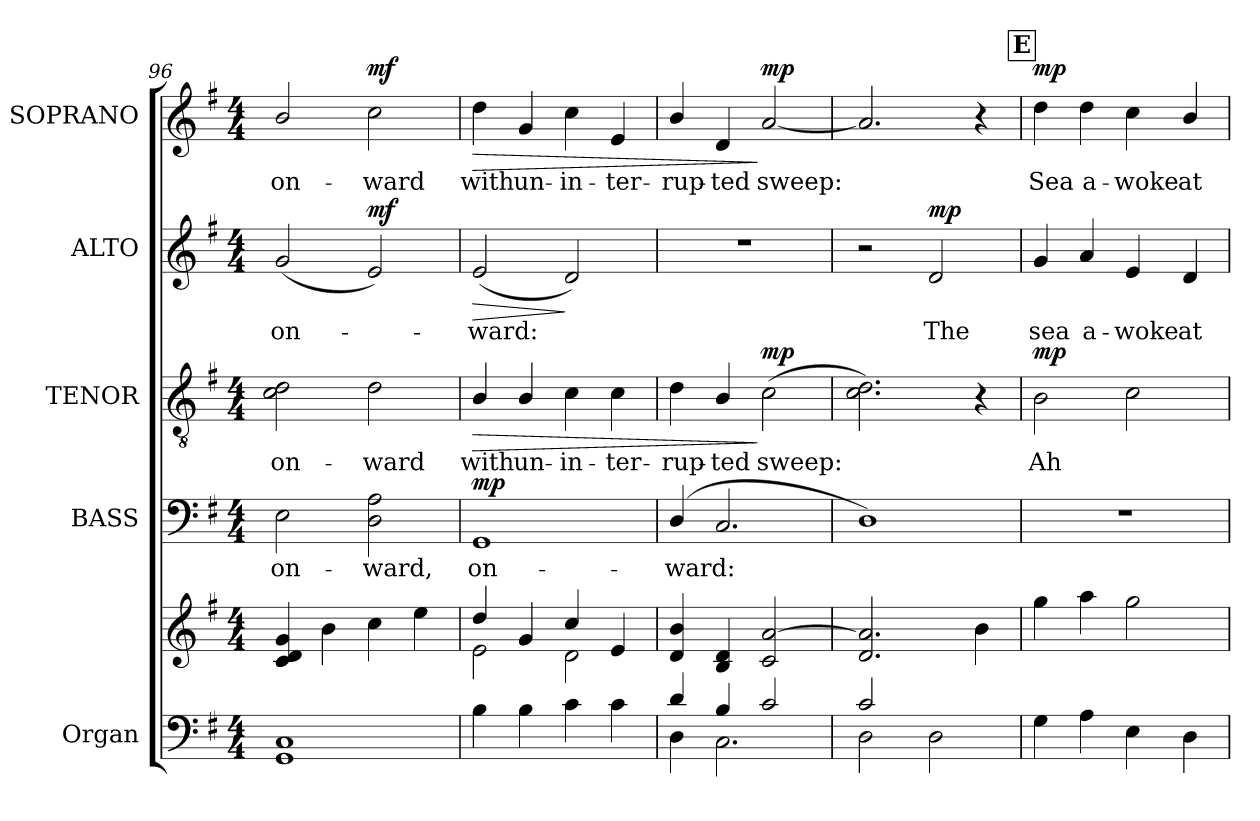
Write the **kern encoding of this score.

**kern	**kern	**kern	**text	**dynam	**kern	**text	**dynam	**kern	**text	**dynam	**kern	**text	**dynam
*part5	*part5	*part4	*part4	*part4	*part3	*part3	*part3	*part2	*part2	*part2	*part1	*part1	*part1
*staff6	*staff5	*staff4	*staff4	*staff4	*staff3	*staff3	*staff3	*staff2	*staff2	*staff2	*staff1	*staff1	*staff1
*I"Organ	*	*I"BASS	*	*	*I"TENOR	*	*	*I"ALTO	*	*	*I"SOPRANO	*	*
*I'Org.	*	*I'B.	*	*	*I'T.	*	*	*I'A.	*	*	*I'S.	*	*
*clefF4	*clefG2	*clefF4	*	*	*clefGv2	*	*	*clefG2	*	*	*clefG2	*	*
*	*	*	*	*	*ITrd7c12	*	*	*	*	*	*	*	*
*k[f#]	*k[f#]	*k[f#]	*	*	*k[f#]	*	*	*k[f#]	*	*	*k[f#]	*	*
*G:	*G:	*G:	*	*	*G:	*	*	*G:	*	*	*G:	*	*
*M4/4	*M4/4	*M4/4	*	*	*M4/4	*	*	*M4/4	*	*	*M4/4	*	*
=96	=96	=96	=96	=96	=96	=96	=96	=96	=96	=96	=96	=96	=96
!	!	!	!LO:LY:b:color=#000000	!	!	!	!	!	!	!	!	!	!
!	!	!	!	!	!	!LO:LY:b:color=#000000	!	!	!	!	!	!	!
!	!	!	!	!	!	!	!	!	!LO:LY:b:color=#000000	!	!	!	!
!	!	!	!	!	!	!	!	!	!	!	!	!LO:LY:b:color=#000000	!
1GGi 1Ci	4ci/ 4di 4gi	2Ei\	on-	.	2Ci\ 2Di	on-	.	(2gi/	on-	.	2bi/	on-	.
.	4bi\	.	.	.	.	.	.	.	.	.	.	.	.
!	!	!	!LO:LY:b:color=#000000	!	!	!	!	!	!	!	!	!	!
!	!	!	!	!	!	!LO:LY:b:color=#000000	!	!	!	!	!	!	!
!	!	!	!	!	!	!	!	!	!	!	!	!LO:LY:b:color=#000000	!
.	4cci\	2Di\ 2Ai	-ward,	.	2Di\	-ward	.	2ei/)	.	mf	2cci\	-ward	mf
.	4eei\	.	.	.	.	.	.	.	.	.	.	.	.
!!LO:PB:g=z
=97	=97	=97	=97	=97	=97	=97	=97	=97	=97	=97	=97	=97	=97
*^	*^	*	*	*	*	*	*	*	*	*	*	*	*
!	!	!	!	!	!LO:LY:b:color=#000000	!	!	!	!	!	!	!	!	!	!
!	!	!	!	!	!	!	!	!LO:LY:b:color=#000000	!LO:HP:b	!	!	!	!	!	!
!	!	!	!	!	!	!	!	!	!	!	!LO:LY:b:color=#000000	!LO:HP:b	!	!	!
!	!	!	!	!	!	!	!	!	!	!	!	!	!	!LO:LY:b:color=#000000	!LO:HP:b
4Bi\	1ryy	4ddi/	2ei\	1GGi	on-	mp	4BBi/	with	>	(2ei/	-ward:	>	4ddi\	with	>
!	!	!	!	!	!	!	!	!LO:LY:b:color=#000000	!	!	!	!	!	!	!
!	!	!	!	!	!	!	!	!	!	!	!	!	!	!LO:LY:b:color=#000000	!
4Bi\	.	4gi/	.	.	.	.	4BBi/	un-	.	.	.	.	4gi/	un-	.
!	!	!	!	!	!	!	!	!LO:LY:b:color=#000000	!	!	!	!	!	!	!
!	!	!	!	!	!	!	!	!	!	!	!	!	!	!LO:LY:b:color=#000000	!
4ci\	.	4cci/	2di\	.	.	.	4Ci\	-in-	.	2di/)	.	]	4cci\	-in-	.
!	!	!	!	!	!	!	!	!LO:LY:b:color=#000000	!	!	!	!	!	!	!
!	!	!	!	!	!	!	!	!	!	!	!	!	!	!LO:LY:b:color=#000000	!
4ci\	.	4ei/	.	.	.	.	4Ci\	-ter-	.	.	.	.	4ei/	-ter-	.
=98	=98	=98	=98	=98	=98	=98	=98	=98	=98	=98	=98	=98	=98	=98	=98
!	!	!	!	!	!LO:LY:b:color=#000000	!	!	!	!	!	!	!	!	!	!
!	!	!	!	!	!	!	!	!LO:LY:b:color=#000000	!	!	!	!	!	!	!
!	!	!	!	!	!	!	!	!	!	!	!	!	!	!LO:LY:b:color=#000000	!
4di/	4Di\	4di/ 4bi	1ryy	(4Di/	-ward:	.	4Di\	-rup-	.	1r	.	.	4bi/	-rup-	.
!	!	!	!	!	!	!	!	!LO:LY:b:color=#000000	!	!	!	!	!	!	!
!	!	!	!	!	!	!	!	!	!	!	!	!	!	!LO:LY:b:color=#000000	!
4Bi/	2.Ci\	4Bi/ 4di	.	2.Ci/	.	.	4BBi/	-ted	.	.	.	.	4di/	-ted	.
!	!	!	!	!	!	!	!	!LO:LY:b:color=#000000	!	!	!	!	!	!	!
!	!	!	!	!	!	!	!	!	!	!	!	!	!	!LO:LY:b:color=#000000	!
2ci/	.	2ci/ [2ai	.	.	.	.	(2Ci\	sweep:	] mp	.	.	.	[2ai/	sweep:	] mp
=99	=99	=99	=99	=99	=99	=99	=99	=99	=99	=99	=99	=99	=99	=99	=99
2ci/	2Di\	2.di/ 2.ai]	2ryy	1Di)	.	.	2.Ci\ 2.Di)	.	.	2r	.	.	2.ai/]	.	.
!	!	!	!	!	!	!	!	!	!	!	!LO:LY:b:color=#000000	!	!	!	!
2ryy	2Di\	.	2ryy	.	.	.	.	.	.	2di/	The	mp	.	.	.
.	.	4bi\	.	.	.	.	4r	.	.	.	.	.	4r	.	.
*v	*v	*	*	*	*	*	*	*	*	*	*	*	*	*	*
*	*v	*v	*	*	*	*	*	*	*	*	*	*	*	*
!!LO:REH:place=s1:B:color=#000000:enc=box:fs=19.1405:t=E
=100	=100	=100	=100	=100	=100	=100	=100	=100	=100	=100	=100	=100	=100
!	!	!	!	!	!	!LO:LY:b:color=#000000	!	!	!	!	!	!	!
!	!	!	!	!	!	!	!	!	!LO:LY:b:color=#000000	!	!	!	!
!	!	!	!	!	!	!	!	!	!	!	!	!LO:LY:b:color=#000000	!
4Gi\	4ggi\	1r	.	.	2BBi\	Ah	mp	4gi/	sea	.	4ddi\	Sea	mp
!	!	!	!	!	!	!	!	!	!LO:LY:b:color=#000000	!	!	!	!
!	!	!	!	!	!	!	!	!	!	!	!	!LO:LY:b:color=#000000	!
4Ai\	4aai\	.	.	.	.	.	.	4ai/	a-	.	4ddi\	a-	.
!	!	!	!	!	!	!	!	!	!LO:LY:b:color=#000000	!	!	!	!
!	!	!	!	!	!	!	!	!	!	!	!	!LO:LY:b:color=#000000	!
4Ei\	2ggi\	.	.	.	2Ci\	.	.	4ei/	-woke	.	4cci\	-woke	.
!	!	!	!	!	!	!	!	!	!LO:LY:b:color=#000000	!	!	!	!
!	!	!	!	!	!	!	!	!	!	!	!	!LO:LY:b:color=#000000	!
4Di\	.	.	.	.	.	.	.	4di/	at	.	4bi/	at	.
=	=	=	=	=	=	=	=	=	=	=	=	=	=
*-	*-	*-	*-	*-	*-	*-	*-	*-	*-	*-	*-	*-	*-
